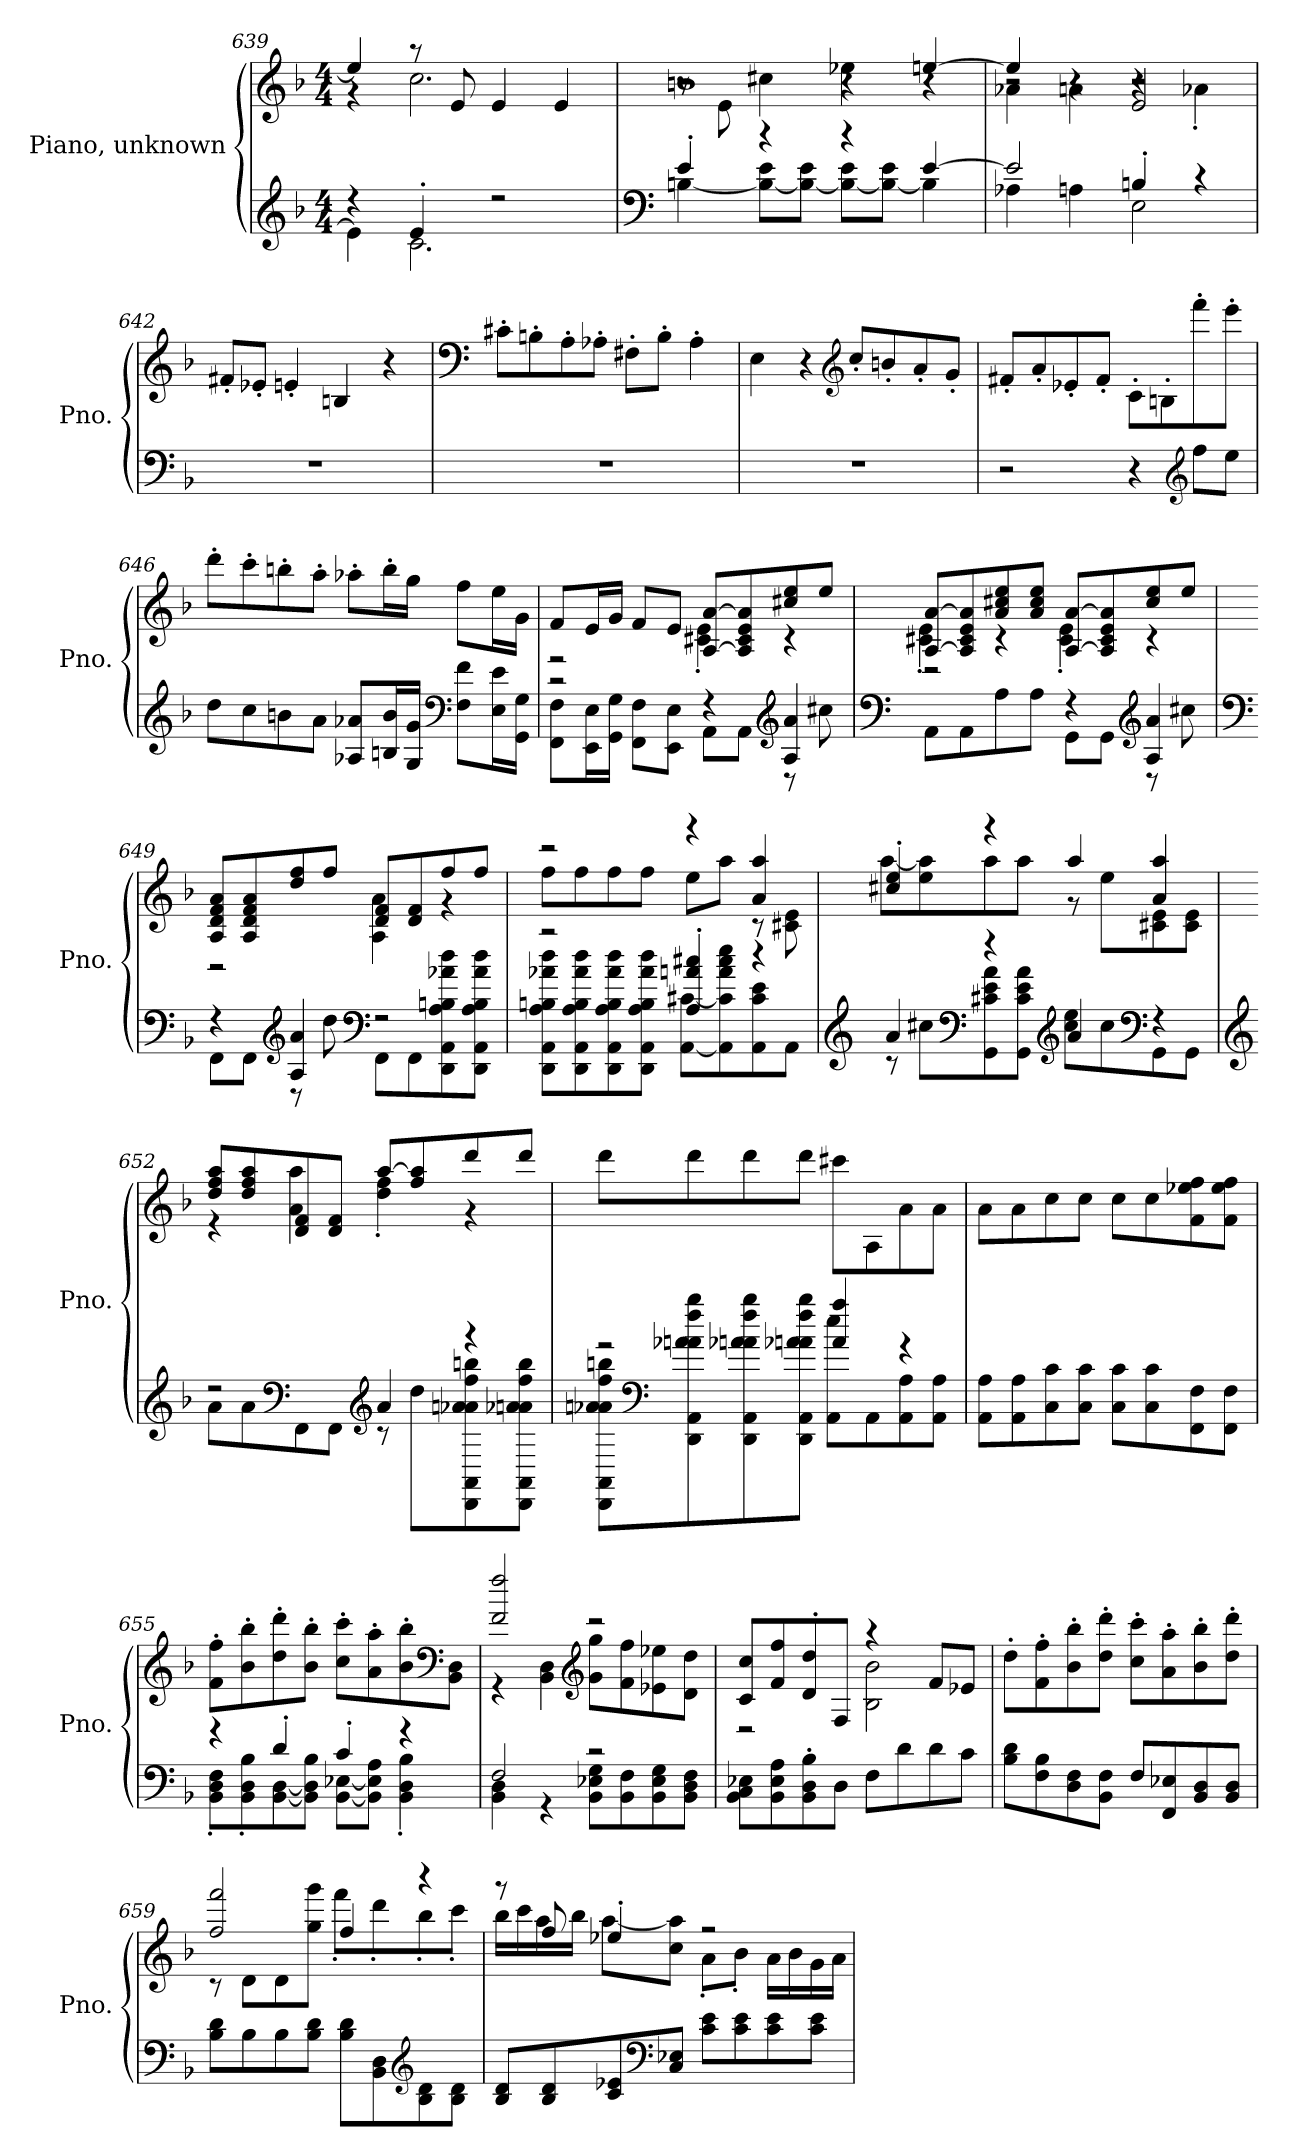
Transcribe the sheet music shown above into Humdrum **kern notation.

**kern	**kern
*part1	*part1
*staff2	*staff1
*I"Piano, unknown	*
*I'Pno.	*
*clefG2	*clefG2
*k[b-]	*k[b-]
*M4/4	*M4/4
=639	=639
*^	*^
4r	4e\]	4ee/]	4r
4e'/	2.c\	8r	2.cc\
.	.	8e/	.
2r	.	4e/	.
.	.	4e/	.
*	*	*v	*v
!!LO:LB:g=z
=640	=640	=640
*clefF4	*	*
*	*	*^
*	*	*	*^
4e'/	[4Bn\	2r	8r	1bn
.	.	.	8e\	.
4r	8B\_ 8e\L	.	4cc#X\	.
.	8B\_ 8e\J	.	.	.
4r	8B\_ 8e\L	4r	4ee-X\	.
.	8B\_ 8e\J	.	.	.
[4e/	4B\]	[4een/	4r	.
=641	=641	=641	=641	=641
2e/]	4A-X\	4ee/]	4a-X\	2r
.	4An\	4r	4an\	.
4Bn'/	2E\	2r	4r	2e/
4r	.	.	4a-X'\	.
*v	*v	*	*	*
*	*v	*v	*v
=642	=642
1r	8f#X'/L
.	8e-X'/J
.	4en'/
.	4Bn/
.	4r
=643	=643
*	*clefF4
1r	8c#X'\L
.	8Bn'\
.	8A'\
.	8A-X'\J
.	8F#X'\L
.	8B'\J
.	4A-'\
!!LO:LB:g=z
=644	=644
1r	4E\
.	4r
*	*clefG2
.	8cc'/L
.	8bn'/
.	8a'/
.	8g'/J
=645	=645
2r	8f#X'/L
.	8a'/
.	8e-X'/
.	8f#'/J
4r	8c'\L
.	8Bn'\
*clefG2	*
8ff\L	8fff'\
8ee\J	8eee'\J
=646	=646
8dd\L	8ddd'\L
8cc\	8ccc'\
8bn\	8bbn'\
8a\J	8aa'\J
8A-X/ 8a-X/L	8aa-X'\L
16Bn/ 16b/L	16bb'\L
16G/ 16g/JJ	16gg\JJ
*clefF4	*
8F\ 8f\L	8ff\L
16E\ 16e\L	16ee\L
16GG\ 16G\JJ	16g\JJ
!!LO:LB:g=z
=647	=647
*^	*^
2r	8FF\ 8F\L	8f/L	2r
.	16EE\ 16E\L	16e/L	.
.	16GG\ 16G\JJ	16g/JJ	.
.	8FF\ 8F\L	8f/L	.
.	8EE\ 8E\J	8e/J	.
4r	8AA\L	[8A/ [8a/L	4c#X\' 4e\'
.	8AA\J	8A/] 8c#/ 8e/ 8a/]	.
*clefG2	*	*	*
4A/ 4a/	8r	8cc#X/ 8ee/	4r
.	8cc#X\	8ee/J	.
=648	=648	=648	=648
*clefF4	*	*	*
2r	8AA\L	[8A/ [8a/L	4c#X\' 4e\'
.	8AA\	8A/] 8c#/ 8e/ 8a/]	.
.	8A\	8a/ 8cc#X/ 8ee/	4r
.	8A\J	8a/ 8cc#/ 8ee/J	.
4r	8GG\L	[8A/ [8a/L	4c#\' 4e\'
.	8GG\J	8A/] 8c#/ 8e/ 8a/]	.
*clefG2	*	*	*
4A/ 4a/	8r	8cc#/ 8ee/	4r
.	8cc#X\	8ee/J	.
=649	=649	=649	=649
*clefF4	*	*	*
4r	8FF\L	8A/ 8d/ 8f/ 8a/L	2r
.	8FF\J	8A/ 8d/ 8f/ 8a/	.
*clefG2	*	*	*
4A/ 4a/	8r	8dd/ 8ff/	.
.	8dd\	8ff/J	.
*clefF4	*	*	*
2r	8FF\L	8d/ 8f/L	4A\ 4a\
.	8FF\	8d/ 8f/	.
.	8DD\ 8AA\ 8A\ 8Bn\ 8a-X\ 8dd\	8ff/	4r
.	8DD\ 8AA\ 8A\ 8B\ 8a-\ 8dd\J	8ff/J	.
!!LO:PB:g=z	!!
=650	=650	=650	=650
2r	8DD\ 8AA\ 8A\ 8Bn\ 8a-X\ 8dd\L	2r	8ff\L
.	8DD\ 8AA\ 8A\ 8B\ 8a-\ 8dd\	.	8ff\
.	8DD\ 8AA\ 8A\ 8B\ 8a-\ 8dd\	.	8ff\
.	8DD\ 8AA\ 8A\ 8B\ 8a-\ 8dd\J	.	8ff\J
4A/' 4an/' 4cc#X/'	[8AA\ [8c#X\L	4r	8ee\L
.	8AA\] 8c#\] 8a\ 8cc#\ 8ee\	.	8aa\J
4r	8AA\ 8c#\ 8e\	4a/ 4aa/	8r
.	8AA\J	.	8c#X\ 8e\
=651	=651	=651	=651
*clefG2	*	*	*
4a/	8r	4cc#X/' 4ee/'	[8aa\L
.	8cc#X\L	.	8ee\ 8aa\]
*clefF4	*	*	*
4r	8GG\ 8c#X\ 8e\ 8a\	4r	8aa\
.	8GG\ 8c#\ 8e\ 8a\J	.	8aa\J
*clefG2	*	*	*
4a/	8cc#\ 8ee\L	4aa/	8r
.	8cc#\	.	8ee\L
*clefF4	*	*	*
4r	8GG\	4a/ 4aa/	8c#X\ 8e\
.	8GG\J	.	8c#\ 8e\J
!!LO:LB:g=z	!!
=652	=652	=652	=652
*clefG2	*	*	*
2r	8a\L	8dd/ 8ff/ 8aa/L	4r
.	8a\	8dd/ 8ff/ 8aa/	.
*clefF4	*	*	*
.	8FF\	8d/ 8f/	4a\ 4aa\
.	8FF\J	8d/ 8f/J	.
*clefG2	*	*	*
4a/	8r	[8aa/L	4dd\' 4ff\'
.	8dd\L	8ff/ 8aa/]	.
4r	8DD\ 8AA\ 8a-X\ 8an\ 8ff\ 8bbn\	8ddd/	4r
.	8DD\ 8AA\ 8a-X\ 8an\ 8ff\ 8bb\J	8ddd/J	.
*	*	*v	*v
=653	=653	=653
2r	8DD\ 8AA\ 8a-X\ 8an\ 8ff\ 8bbn\L	8ddd\L
*clefF4	*	*
.	8DD\ 8AA\ 8a-X\ 8an\ 8ff\ 8bb\	8ddd\
.	8DD\ 8AA\ 8a-X\ 8an\ 8ff\ 8bb\	8ddd\
.	8DD\ 8AA\ 8a-X\ 8an\ 8ff\ 8bb\J	8ddd\J
4a/ 4aa/	8AA\ 8ee\L	8ccc#X\L
.	8AA\	8A\
4r	8AA\ 8A\	8a\
.	8AA\ 8A\J	8a\J
*v	*v	*
!!LO:LB:g=z
=654	=654
8AA\ 8A\L	8a\L
8AA\ 8A\	8a\
8C\ 8c\	8cc\
8C\ 8c\J	8cc\J
8C\ 8c\L	8cc\L
8C\ 8c\	8cc\
8FF\ 8F\	8f\ 8ee-X\ 8ff\
8FF\ 8F\J	8f\ 8ee-\ 8ff\J
=655	=655
*^	*
4r	8BB-\' 8D\' 8F\'L	8f\' 8ff\'L
.	8BB-\' 8D\' 8B-\'	8b-\' 8bb-\'
4d'/	[8BB-\ [8D\	8dd\' 8ddd\'
.	8BB-\] 8D\] 8B-\J	8b-\' 8bb-\'J
4c'/	[8BB-\ [8E-X\L	8cc\' 8ccc\'L
.	8BB-\] 8E-\] 8A\J	8a\' 8aa\'
4r	4BB-\' 4D\' 4B-\'	8b-\' 8bb-\'
*	*	*clefF4
.	.	8BB-\ 8D\J
=656	=656	=656
*	*	*^
2F/	4BB-\ 4D\	2f/ 2ff/	4r
.	4r	.	4BB-\ 4D\
*	*	*clefG2	*
2r	8BB-\ 8E-X\ 8G\L	2r	8g\ 8gg\L
.	8BB-\ 8F\	.	8f\ 8ff\
.	8BB-\ 8E-\ 8G\	.	8e-X\ 8ee-X\
.	8BB-\ 8D\ 8F\J	.	8d\ 8dd\J
*v	*v	*	*
=657	=657	=657
8BB-\ 8C\ 8E-X\L	8c/ 8cc/L	2r
8BB-\ 8E-\ 8A\	8f/ 8ff/	.
8BB-\' 8D\' 8B-\'	8d/' 8dd/'	.
8D\J	8F/J	.
8F\L	4r	2B-\ 2b-\
8d\	.	.
8d\	8f/L	.
8c\J	8e-X/J	.
*	*v	*v
!!LO:LB:g=z
=658	=658
8B-\ 8d\L	8dd'\L
8F\ 8B-\	8f\' 8ff\'
8D\ 8F\	8b-\' 8bb-\'
8BB-\ 8F\J	8dd\' 8ddd\'J
8F/L	8cc\' 8ccc\'L
8FF/ 8E-X/	8a\' 8aa\'
8BB-/ 8D/	8b-\' 8bb-\'
8BB-/ 8D/J	8dd\' 8ddd\'J
=659	=659
*	*^
8B-\ 8d\L	2ff/ 2fff/	8r
8B-\	.	8d\L
8B-\	.	8d\
8B-\ 8d\J	.	8gg\ 8ggg\J
8B-\ 8d\L	4ff/	8fff'\L
8BB-\ 8D\	.	8ddd'\
*clefG2	*	*
8B-\ 8d\	4r	8bb-'\
8B-\ 8d\J	.	8ccc'\J
=660	=660	=660
8B-/ 8d/L	8r	16bb-\LL
.	.	16ccc\
8B-/ 8d/	8ff/	16aa\
.	.	16bb-\JJ
8c/ 8e-X/	4ee-X'/	[8aa\L
*clefF4	*	*
8C/ 8E-X/J	.	8cc\ 8aa\]J
8c\ 8e-\L	2r	8a'\L
8c\ 8e-\	.	8b-'\J
8c\ 8e-\	.	16a\LL
.	.	16b-\
8c\ 8e-\J	.	16g\
.	.	16a\JJ
*	*v	*v
=	=
*-	*-
